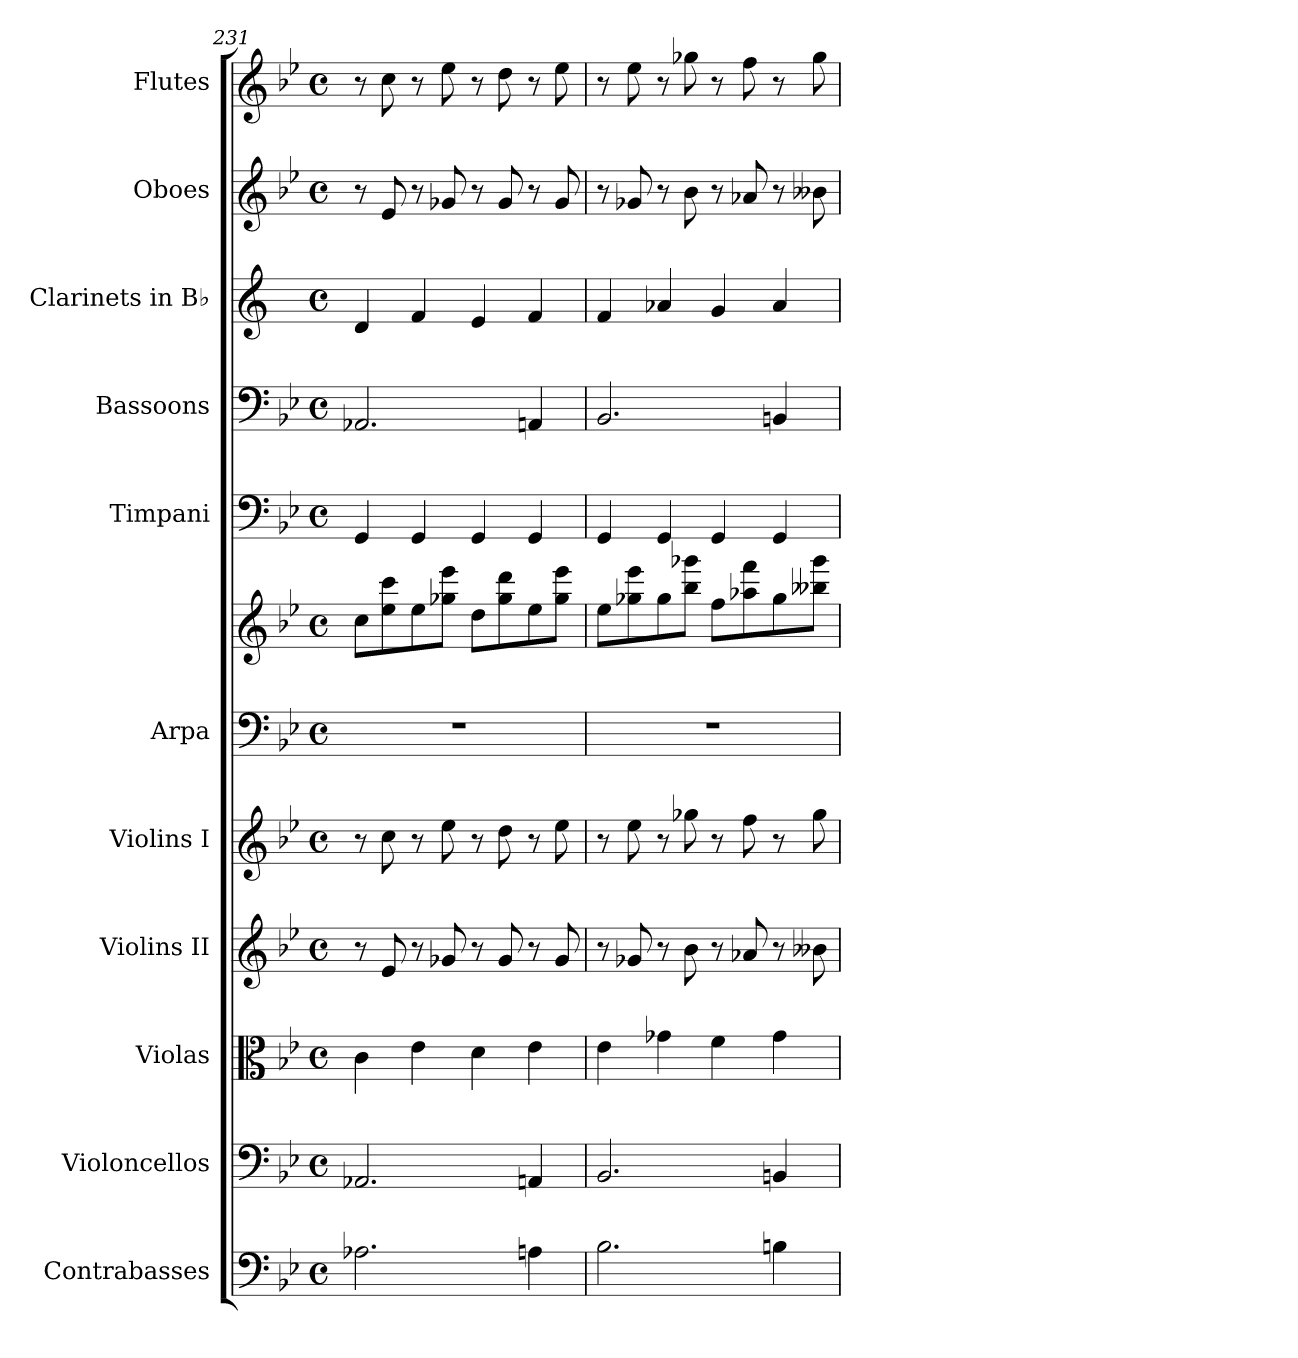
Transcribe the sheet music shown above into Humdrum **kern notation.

**kern	**kern	**kern	**kern	**kern	**kern	**kern	**kern	**kern	**kern	**kern	**kern
*part11	*part10	*part9	*part8	*part7	*part6	*part6	*part5	*part4	*part3	*part2	*part1
*staff12	*staff11	*staff10	*staff9	*staff8	*staff7	*staff6	*staff5	*staff4	*staff3	*staff2	*staff1
*I"Contrabasses	*I"Violoncellos	*I"Violas	*I"Violins II	*I"Violins I	*I"Arpa	*	*I"Timpani	*I"Bassoons	*I"Clarinets in B♭	*I"Oboes	*I"Flutes
*I'Cb.	*I'Vc.	*I'Vla.	*I'Vln. II	*I'Vln. I	*I'Arp.	*	*I'Timp.	*I'Bsn.	*	*I'Ob.	*I'Fl.
*clefF4	*clefF4	*clefC3	*clefG2	*clefG2	*clefF4	*clefG2	*clefF4	*clefF4	*clefG2	*clefG2	*clefG2
*ITrd7c12	*	*	*	*	*	*	*	*	*ITrd1c2	*	*
*k[b-e-]	*k[b-e-]	*k[b-e-]	*k[b-e-]	*k[b-e-]	*k[b-e-]	*k[b-e-]	*k[b-e-]	*k[b-e-]	*k[b-e-]	*k[b-e-]	*k[b-e-]
*M4/4	*M4/4	*M4/4	*M4/4	*M4/4	*M4/4	*M4/4	*M4/4	*M4/4	*M4/4	*M4/4	*M4/4
*met(c)	*met(c)	*met(c)	*met(c)	*met(c)	*met(c)	*met(c)	*met(c)	*met(c)	*met(c)	*met(c)	*met(c)
=231	=231	=231	=231	=231	=231	=231	=231	=231	=231	=231	=231
2.AA-X\	2.AA-X/	4c\	8r	8r	1r	8cc\L	4GG/	2.AA-X/	4c/	8r	8r
.	.	.	8e-/	8cc\	.	8ee-\ 8ccc\	.	.	.	8e-/	8cc\
.	.	4e-\	8r	8r	.	8ee-\	4GG/	.	4e-/	8r	8r
.	.	.	8g-X/	8ee-\	.	8gg-X\ 8eee-\J	.	.	.	8g-X/	8ee-\
.	.	4d\	8r	8r	.	8dd\L	4GG/	.	4d/	8r	8r
.	.	.	8g-/	8dd\	.	8gg-\ 8ddd\	.	.	.	8g-/	8dd\
4AAn\	4AAn/	4e-\	8r	8r	.	8ee-\	4GG/	4AAn/	4e-/	8r	8r
.	.	.	8g-/	8ee-\	.	8gg-\ 8eee-\J	.	.	.	8g-/	8ee-\
!!LO:PB:g=z
=232	=232	=232	=232	=232	=232	=232	=232	=232	=232	=232	=232
2.BB-\	2.BB-/	4e-\	8r	8r	1r	8ee-\L	4GG/	2.BB-/	4e-/	8r	8r
.	.	.	8g-X/	8ee-\	.	8gg-X\ 8eee-\	.	.	.	8g-X/	8ee-\
.	.	4g-X\	8r	8r	.	8gg-\	4GG/	.	4g-X/	8r	8r
.	.	.	8b-\	8gg-X\	.	8bb-\ 8ggg-X\J	.	.	.	8b-\	8gg-X\
.	.	4f\	8r	8r	.	8ff\L	4GG/	.	4f/	8r	8r
.	.	.	8a-X/	8ff\	.	8aa-X\ 8fff\	.	.	.	8a-X/	8ff\
4BBn\	4BBn/	4g-\	8r	8r	.	8gg-\	4GG/	4BBn/	4g-/	8r	8r
.	.	.	8b--X\	8gg-\	.	8bb--X\ 8ggg-\J	.	.	.	8b--X\	8gg-\
=	=	=	=	=	=	=	=	=	=	=	=
*-	*-	*-	*-	*-	*-	*-	*-	*-	*-	*-	*-
